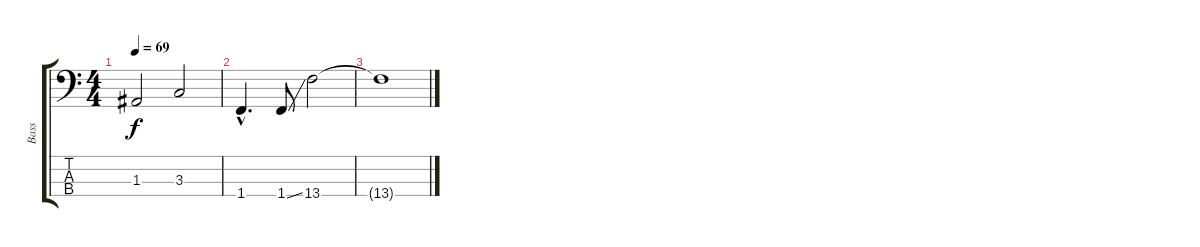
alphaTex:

\track ("Bass" "Bass") {instrument fretlessbass}
\staff {score tabs}
\tuning (G2 D2 A1 E1) {hide}
\ts (4 4)
\tempo 69
\clef f4
\ks c
1.3.2{dy f} 3.3.2 |
1.4{hac}.4{d} 1.4{ss}.8 13.4.2 |
13.4{t}.1
